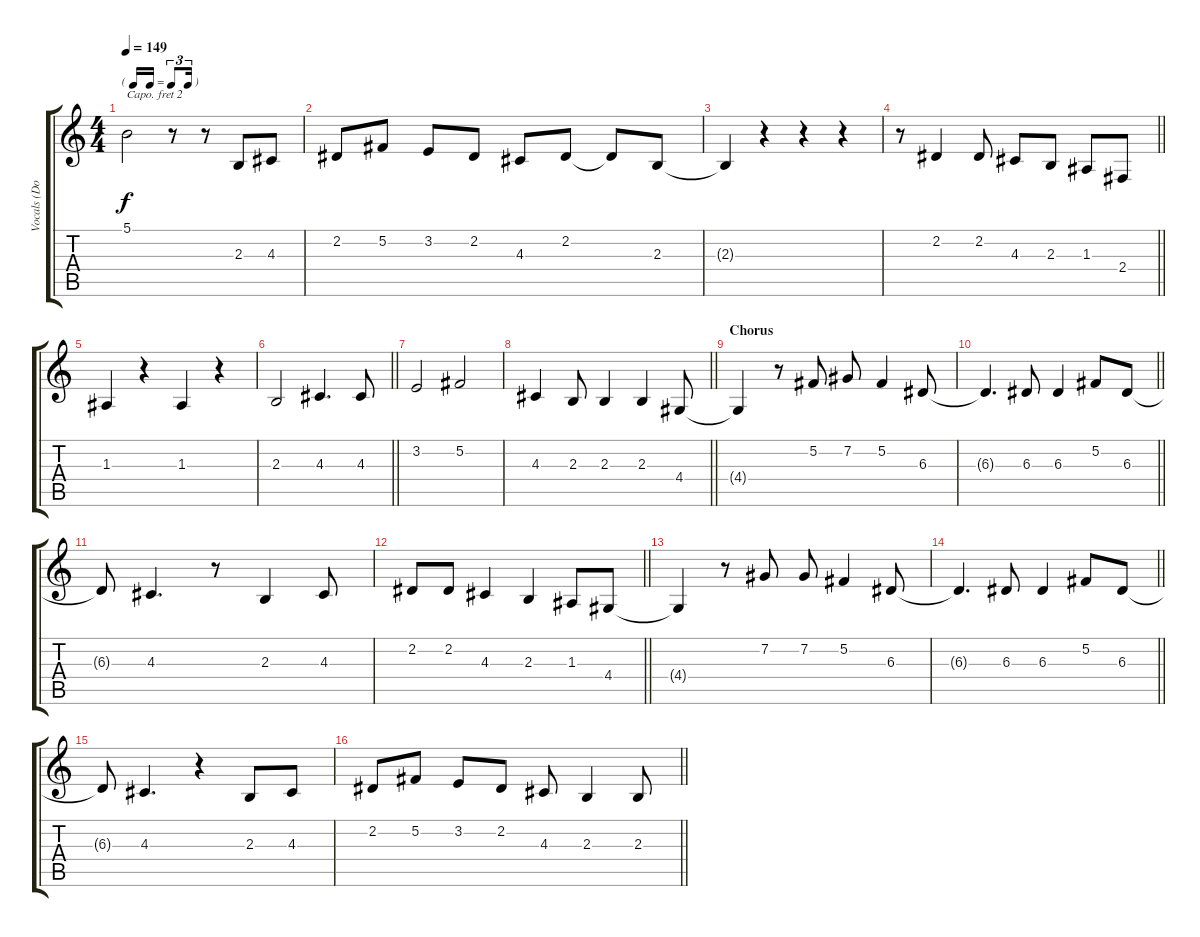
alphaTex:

\track ("Vocals (Dougie)" "Vocals (Do") {instrument clarinet}
\staff {score tabs}
\capo 2
\tuning (E4 B3 G3 D3 A2 E2) {hide}
\ts (4 4)
\tf triplet16th
\tempo 149
\clef g2
\ks c
5.1{t}.2{dy f} r.8 r.8 2.3.8 4.3.8 |
2.2.8 5.2.8 3.2.8 2.2.8 4.3.8 2.2.8 2.2{t}.8 2.3.8 |
2.3{t}.4 r.4 r.4 r.4 |
\barLineRight lightlight
r.8 2.2.4 2.2.8 4.3.8 2.3.8 1.3.8 2.4.8 |
1.3.4 r.4 1.3.4 r.4 |
\barLineRight lightlight
2.3.2 4.3.4{d} 4.3.8 |
3.2.2 5.2.2 |
\barLineRight lightlight
4.3.4 2.3.8 2.3.4 2.3.4 4.4.8 |
\section ("" "Chorus")
4.4{t}.4 r.8 5.2.8 7.2.8 5.2.4 6.3.8 |
\barLineRight lightlight
6.3{t}.4{d} 6.3.8 6.3.4 5.2.8 6.3.8 |
6.3{t}.8 4.3.4{d} r.8 2.3.4 4.3.8 |
\barLineRight lightlight
2.2.8 2.2.8 4.3.4 2.3.4 1.3.8 4.4.8 |
4.4{t}.4 r.8 7.2.8 7.2.8 5.2.4 6.3.8 |
\barLineRight lightlight
6.3{t}.4{d} 6.3.8 6.3.4 5.2.8 6.3.8 |
6.3{t}.8 4.3.4{d} r.4 2.3.8 4.3.8 |
\barLineRight lightlight
2.2.8 5.2.8 3.2.8 2.2.8 4.3.8 2.3.4 2.3.8
